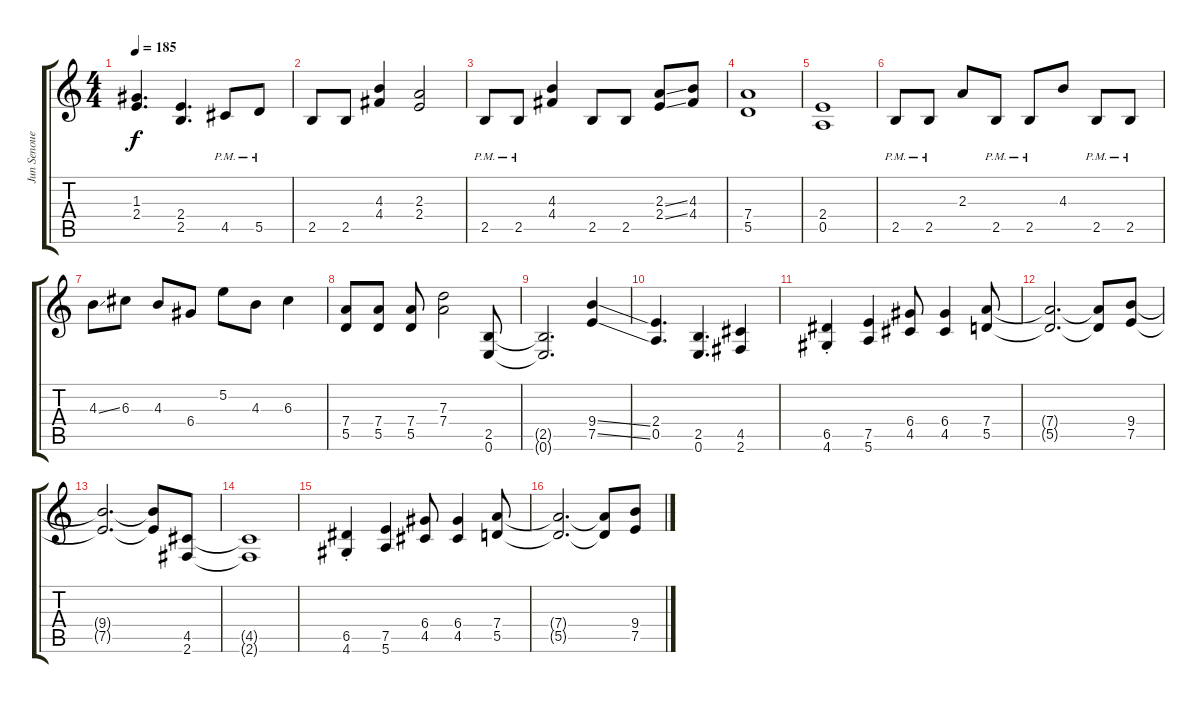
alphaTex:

\track ("Jun Senoue" "Jun Senoue") {instrument distortionguitar}
\staff {score tabs}
\tuning (E4 B3 G3 D3 A2 E2) {hide}
\ts (4 4)
\tempo 185
\clef g2
\ks c
(1.3 2.4).4{d dy f} (2.4 2.5).4{d} 4.5{pm}.8 5.5{pm}.8 |
2.5.8 2.5.8 (4.3 4.4).4 (2.3 2.4).2 |
2.5{pm}.8 2.5{pm}.8 (4.3 4.4).4 2.5.8 2.5.8 (2.3{ss} 2.4{ss}).8 (4.3 4.4).8 |
(7.4 5.5).1 |
(2.4 0.5).1 |
2.5{pm}.8 2.5{pm}.8 2.3.8 2.5{pm}.8 2.5{pm}.8 4.3.8 2.5{pm}.8 2.5{pm}.8 |
4.3{ss}.8 6.3.8 4.3.8 6.4.8 5.2.8 4.3.8 6.3.4 |
(7.4 5.5).8 (7.4 5.5).8 (7.4 5.5).8 (7.3 7.4).2 (2.5 0.6).8 |
(2.5{t} 0.6{t}).2{d} (9.4{ss} 7.5{ss}).4 |
(2.4 0.5).4{d} (2.5 0.6).4{d} (4.5 2.6).4 |
(6.5 4.6{st}).4 (7.5 5.6).4 (6.4 4.5).8 (6.4 4.5).4 (7.4 5.5).8 |
(7.4{t} 5.5{t}).2{d} (7.4{t} 5.5{t}).8 (9.4 7.5).8 |
(9.4{t} 7.5{t}).2{d} (9.4{t} 7.5{t}).8 (4.5 2.6).8 |
(4.5{t} 2.6{t}).1 |
(6.5 4.6{st}).4 (7.5 5.6).4 (6.4 4.5).8 (6.4 4.5).4 (7.4 5.5).8 |
(7.4{t} 5.5{t}).2{d} (7.4{t} 5.5{t}).8 (9.4 7.5).8
